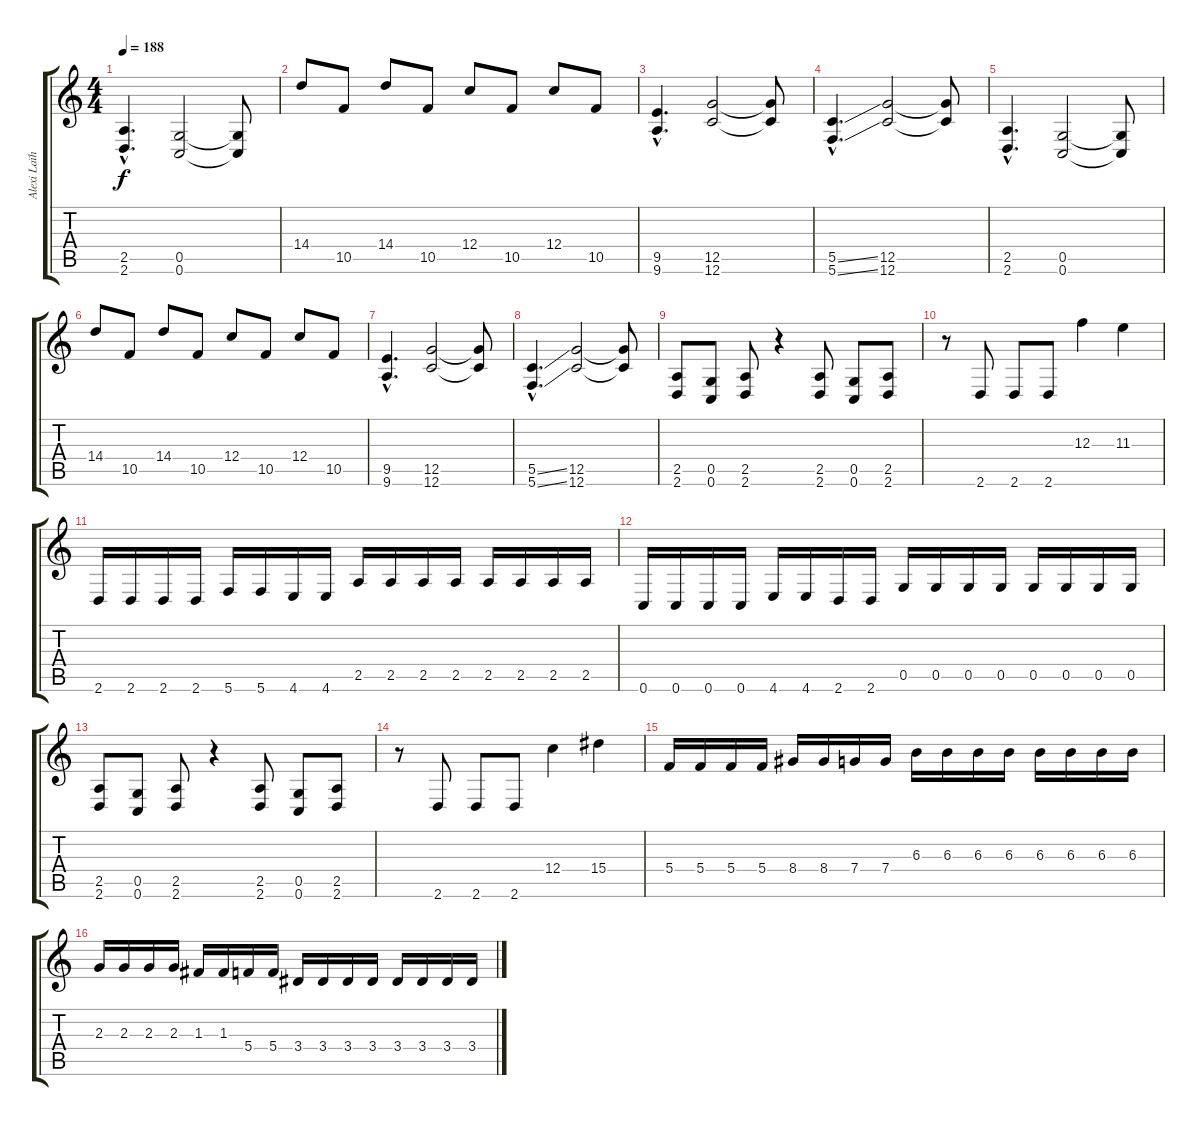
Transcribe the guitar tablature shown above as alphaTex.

\track ("Alexi Laïho" "Alexi Laïh") {instrument distortionguitar}
\staff {score tabs}
\tuning (D4 A3 F3 C3 G2 C2) {hide}
\ts (4 4)
\tempo 188
\clef g2
\ks c
(2.5{hac} 2.6{hac}).4{d dy f} (0.5 0.6).2 (0.5{t} 0.6{t}).8 |
14.4.8 10.5.8 14.4.8 10.5.8 12.4.8 10.5.8 12.4.8 10.5.8 |
(9.5{hac} 9.6{hac}).4{d} (12.5 12.6).2 (12.5{t} 12.6{t}).8 |
(5.5{ss hac} 5.6{ss hac}).4{d} (12.5 12.6).2 (12.5{t} 12.6{t}).8 |
(2.5{hac} 2.6{hac}).4{d} (0.5 0.6).2 (0.5{t} 0.6{t}).8 |
14.4.8 10.5.8 14.4.8 10.5.8 12.4.8 10.5.8 12.4.8 10.5.8 |
(9.5{hac} 9.6{hac}).4{d} (12.5 12.6).2 (12.5{t} 12.6{t}).8 |
(5.5{ss hac} 5.6{ss hac}).4{d} (12.5 12.6).2 (12.5{t} 12.6{t}).8 |
(2.5 2.6).8 (0.5 0.6).8 (2.5 2.6).8 r.4 (2.5 2.6).8 (0.5 0.6).8 (2.5 2.6).8 |
r.8 2.6.8 2.6.8 2.6.8 12.3.4 11.3.4 |
2.6.16 2.6.16 2.6.16 2.6.16 5.6.16 5.6.16 4.6.16 4.6.16 2.5.16 2.5.16 2.5.16 2.5.16 2.5.16 2.5.16 2.5.16 2.5.16 |
0.6.16 0.6.16 0.6.16 0.6.16 4.6.16 4.6.16 2.6.16 2.6.16 0.5.16 0.5.16 0.5.16 0.5.16 0.5.16 0.5.16 0.5.16 0.5.16 |
(2.5 2.6).8 (0.5 0.6).8 (2.5 2.6).8 r.4 (2.5 2.6).8 (0.5 0.6).8 (2.5 2.6).8 |
r.8 2.6.8 2.6.8 2.6.8 12.4.4 15.4.4 |
5.4.16 5.4.16 5.4.16 5.4.16 8.4.16 8.4.16 7.4.16 7.4.16 6.3.16 6.3.16 6.3.16 6.3.16 6.3.16 6.3.16 6.3.16 6.3.16 |
2.3.16 2.3.16 2.3.16 2.3.16 1.3.16 1.3.16 5.4.16 5.4.16 3.4.16 3.4.16 3.4.16 3.4.16 3.4.16 3.4.16 3.4.16 3.4.16
